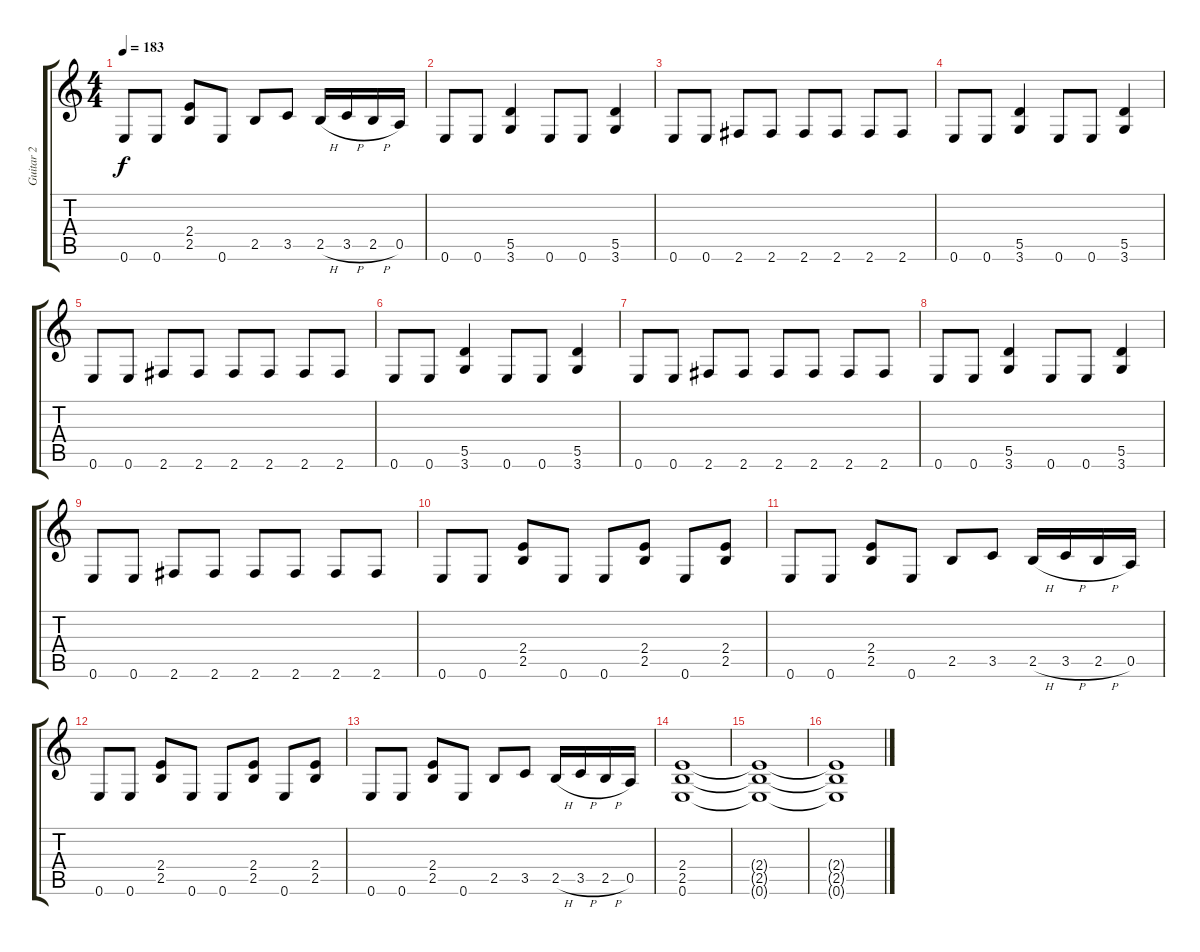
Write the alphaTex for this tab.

\track ("Guitar 2" "Guitar 2") {instrument overdrivenguitar}
\staff {score tabs}
\tuning (E4 B3 G3 D3 A2 E2) {hide}
\ts (4 4)
\tempo 183
\clef g2
\ks c
0.6.8{dy f} 0.6.8 (2.4 2.5).8 0.6.8 2.5.8 3.5.8 2.5{h}.16 3.5{h}.16 2.5{h}.16 0.5.16 |
0.6.8 0.6.8 (5.5 3.6).4 0.6.8 0.6.8 (5.5 3.6).4 |
0.6.8 0.6.8 2.6.8 2.6.8 2.6.8 2.6.8 2.6.8 2.6.8 |
0.6.8 0.6.8 (5.5 3.6).4 0.6.8 0.6.8 (5.5 3.6).4 |
0.6.8 0.6.8 2.6.8 2.6.8 2.6.8 2.6.8 2.6.8 2.6.8 |
0.6.8 0.6.8 (5.5 3.6).4 0.6.8 0.6.8 (5.5 3.6).4 |
0.6.8 0.6.8 2.6.8 2.6.8 2.6.8 2.6.8 2.6.8 2.6.8 |
0.6.8 0.6.8 (5.5 3.6).4 0.6.8 0.6.8 (5.5 3.6).4 |
0.6.8 0.6.8 2.6.8 2.6.8 2.6.8 2.6.8 2.6.8 2.6.8 |
0.6.8 0.6.8 (2.4 2.5).8 0.6.8 0.6.8 (2.4 2.5).8 0.6.8 (2.4 2.5).8 |
0.6.8 0.6.8 (2.4 2.5).8 0.6.8 2.5.8 3.5.8 2.5{h}.16 3.5{h}.16 2.5{h}.16 0.5.16 |
0.6.8 0.6.8 (2.4 2.5).8 0.6.8 0.6.8 (2.4 2.5).8 0.6.8 (2.4 2.5).8 |
0.6.8 0.6.8 (2.4 2.5).8 0.6.8 2.5.8 3.5.8 2.5{h}.16 3.5{h}.16 2.5{h}.16 0.5.16 |
(2.4 2.5 0.6).1 |
(2.4{t} 2.5{t} 0.6{t}).1 |
(2.4{t} 2.5{t} 0.6{t}).1
